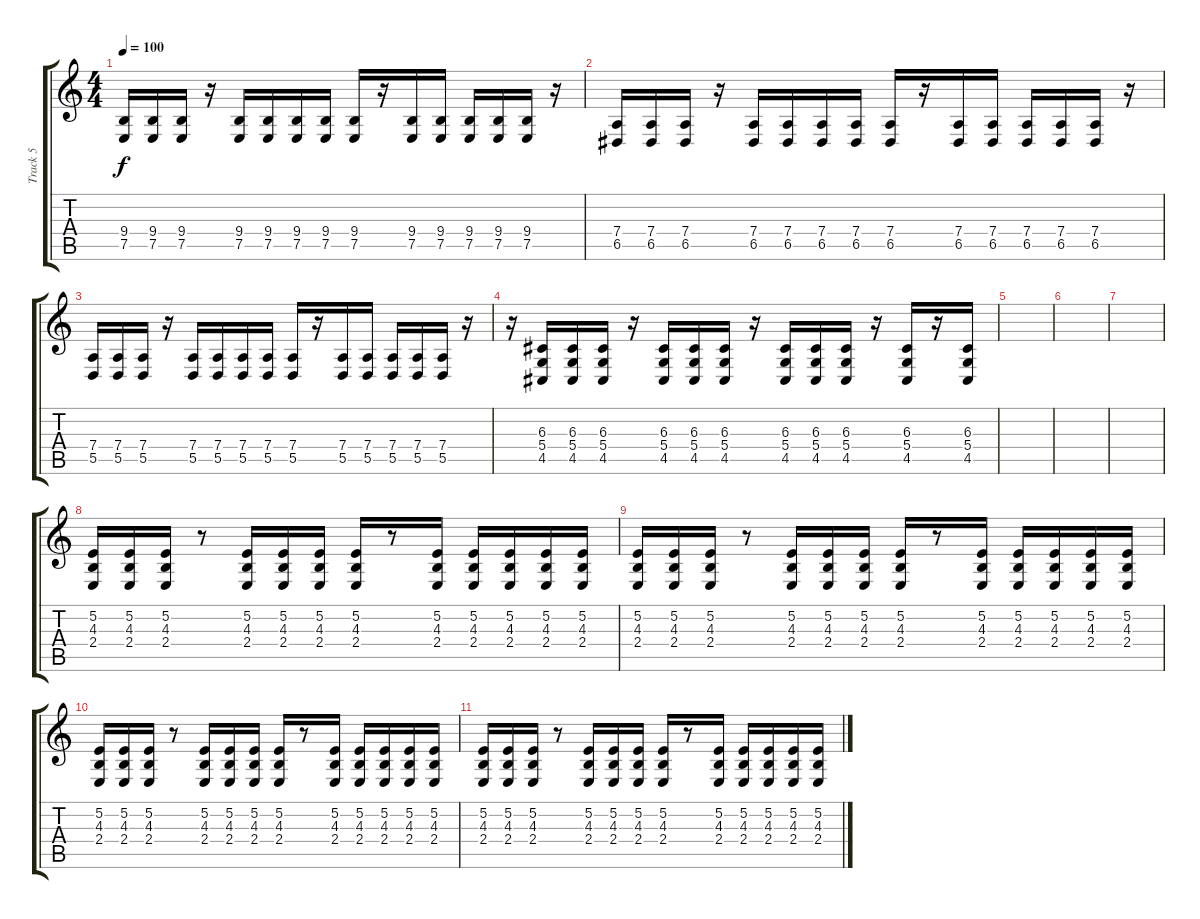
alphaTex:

\track ("Track 5" "Track 5") {instrument acousticgrandpiano}
\staff {score tabs}
\tuning (E4 B3 G3 D3 A2 E2) {hide}
\ts (4 4)
\tempo 100
\clef g2
\ks c
(9.4 7.5).16{dy f} (9.4 7.5).16 (9.4 7.5).16 r.16 (9.4 7.5).16 (9.4 7.5).16 (9.4 7.5).16 (9.4 7.5).16 (9.4 7.5).16 r.16 (9.4 7.5).16 (9.4 7.5).16 (9.4 7.5).16 (9.4 7.5).16 (9.4 7.5).16 r.16 |
(7.4 6.5).16 (7.4 6.5).16 (7.4 6.5).16 r.16 (7.4 6.5).16 (7.4 6.5).16 (7.4 6.5).16 (7.4 6.5).16 (7.4 6.5).16 r.16 (7.4 6.5).16 (7.4 6.5).16 (7.4 6.5).16 (7.4 6.5).16 (7.4 6.5).16 r.16 |
(7.4 5.5).16 (7.4 5.5).16 (7.4 5.5).16 r.16 (7.4 5.5).16 (7.4 5.5).16 (7.4 5.5).16 (7.4 5.5).16 (7.4 5.5).16 r.16 (7.4 5.5).16 (7.4 5.5).16 (7.4 5.5).16 (7.4 5.5).16 (7.4 5.5).16 r.16 |
r.16 (6.3 5.4 4.5).16 (6.3 5.4 4.5).16 (6.3 5.4 4.5).16 r.16 (6.3 5.4 4.5).16 (6.3 5.4 4.5).16 (6.3 5.4 4.5).16 r.16 (6.3 5.4 4.5).16 (6.3 5.4 4.5).16 (6.3 5.4 4.5).16 r.16 (6.3 5.4 4.5).16 r.16 (6.3 5.4 4.5).16 |
|
|
|
(5.2 4.3 2.4).16 (5.2 4.3 2.4).16 (5.2 4.3 2.4).16 r.8 (5.2 4.3 2.4).16 (5.2 4.3 2.4).16 (5.2 4.3 2.4).16 (5.2 4.3 2.4).16 r.8 (5.2 4.3 2.4).16 (5.2 4.3 2.4).16 (5.2 4.3 2.4).16 (5.2 4.3 2.4).16 (5.2 4.3 2.4).16 |
(5.2 4.3 2.4).16 (5.2 4.3 2.4).16 (5.2 4.3 2.4).16 r.8 (5.2 4.3 2.4).16 (5.2 4.3 2.4).16 (5.2 4.3 2.4).16 (5.2 4.3 2.4).16 r.8 (5.2 4.3 2.4).16 (5.2 4.3 2.4).16 (5.2 4.3 2.4).16 (5.2 4.3 2.4).16 (5.2 4.3 2.4).16 |
(5.2 4.3 2.4).16 (5.2 4.3 2.4).16 (5.2 4.3 2.4).16 r.8 (5.2 4.3 2.4).16 (5.2 4.3 2.4).16 (5.2 4.3 2.4).16 (5.2 4.3 2.4).16 r.8 (5.2 4.3 2.4).16 (5.2 4.3 2.4).16 (5.2 4.3 2.4).16 (5.2 4.3 2.4).16 (5.2 4.3 2.4).16 |
(5.2 4.3 2.4).16 (5.2 4.3 2.4).16 (5.2 4.3 2.4).16 r.8 (5.2 4.3 2.4).16 (5.2 4.3 2.4).16 (5.2 4.3 2.4).16 (5.2 4.3 2.4).16 r.8 (5.2 4.3 2.4).16 (5.2 4.3 2.4).16 (5.2 4.3 2.4).16 (5.2 4.3 2.4).16 (5.2 4.3 2.4).16
